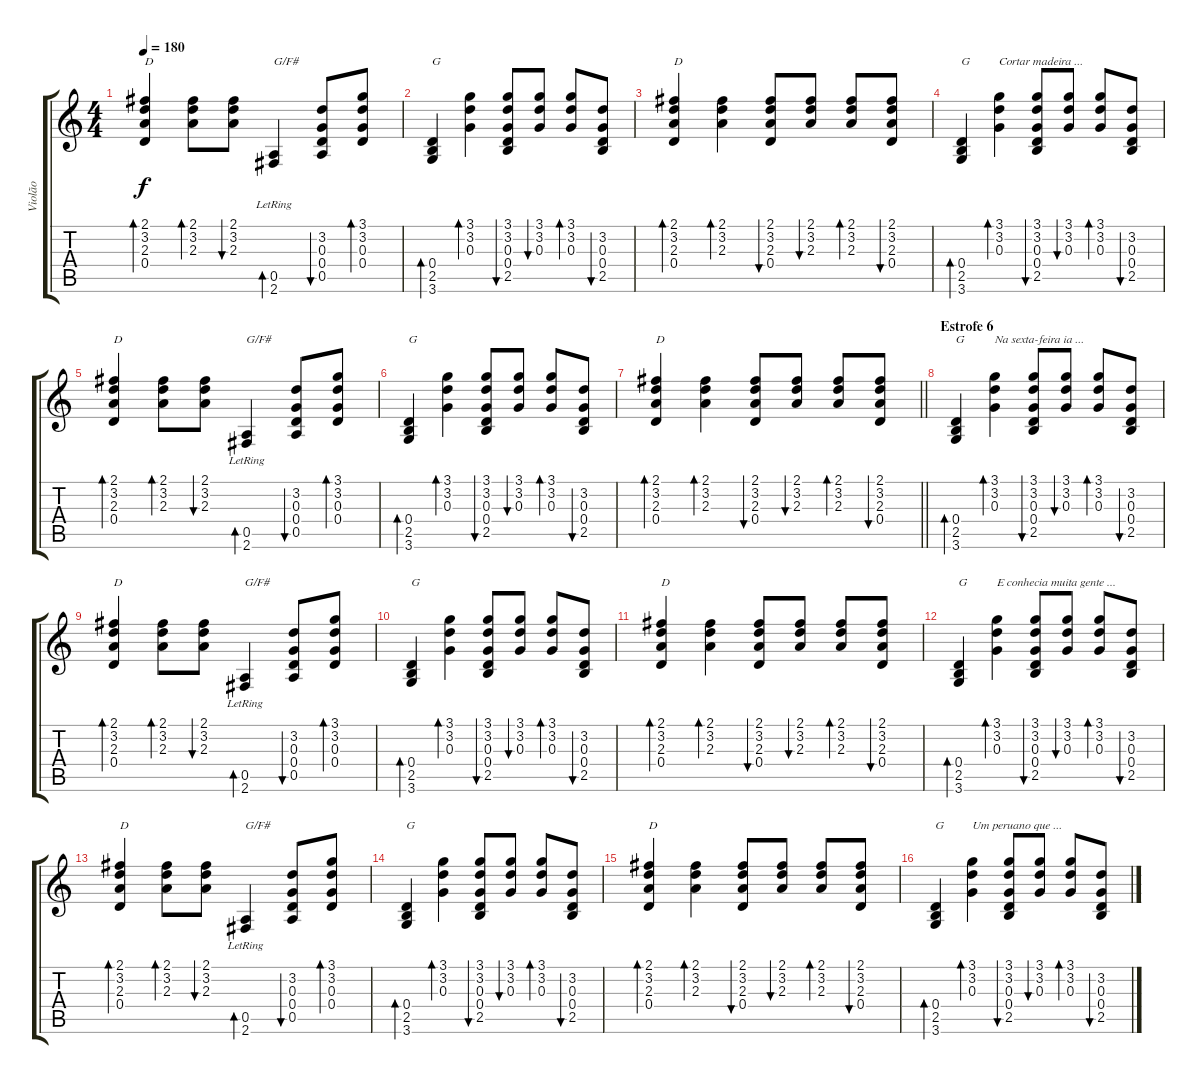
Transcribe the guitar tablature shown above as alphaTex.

\track ("Violão" "Violão") {instrument acousticguitarsteel}
\staff {score tabs}
\tuning (E4 B3 G3 D3 A2 E2) {hide}
\ts (4 4)
\tempo 180
\clef g2
\ks c
(2.1 3.2 2.3 0.4).4{bd 60 txt "D" dy f} (2.1 3.2 2.3).8{bd 60} (2.1 3.2 2.3).8{bu 60} (0.5 2.6{lr}).4{bd 60 txt "G/F#"} (3.2 0.3 0.4 0.5).8{bu 60} (3.1 3.2 0.3 0.4).8{bd 60} |
(0.4 2.5 3.6).4{bd 60 txt "G"} (3.1 3.2 0.3).4{bd 60} (3.1 3.2 0.3 0.4 2.5).8{bu 60} (3.1 3.2 0.3).8{bu 60} (3.1 3.2 0.3).8{bd 60} (3.2 0.3 0.4 2.5).8{bu 60} |
(2.1 3.2 2.3 0.4).4{bd 60 txt "D"} (2.1 3.2 2.3).4{bd 60} (2.1 3.2 2.3 0.4).8{bu 60} (2.1 3.2 2.3).8{bu 60} (2.1 3.2 2.3).8{bd 60} (2.1 3.2 2.3 0.4).8{bu 60} |
(0.4 2.5 3.6).4{bd 60 txt "G"} (3.1 3.2 0.3).4{bd 60 txt "Cortar madeira ..."} (3.1 3.2 0.3 0.4 2.5).8{bu 60} (3.1 3.2 0.3).8{bu 60} (3.1 3.2 0.3).8{bd 60} (3.2 0.3 0.4 2.5).8{bu 60} |
(2.1 3.2 2.3 0.4).4{bd 60 txt "D"} (2.1 3.2 2.3).8{bd 60} (2.1 3.2 2.3).8{bu 60} (0.5 2.6{lr}).4{bd 60 txt "G/F#"} (3.2 0.3 0.4 0.5).8{bu 60} (3.1 3.2 0.3 0.4).8{bd 60} |
(0.4 2.5 3.6).4{bd 60 txt "G"} (3.1 3.2 0.3).4{bd 60} (3.1 3.2 0.3 0.4 2.5).8{bu 60} (3.1 3.2 0.3).8{bu 60} (3.1 3.2 0.3).8{bd 60} (3.2 0.3 0.4 2.5).8{bu 60} |
\barLineRight lightlight
(2.1 3.2 2.3 0.4).4{bd 60 txt "D"} (2.1 3.2 2.3).4{bd 60} (2.1 3.2 2.3 0.4).8{bu 60} (2.1 3.2 2.3).8{bu 60} (2.1 3.2 2.3).8{bd 60} (2.1 3.2 2.3 0.4).8{bu 60} |
\section ("" "Estrofe 6")
(0.4 2.5 3.6).4{bd 60 txt "G"} (3.1 3.2 0.3).4{bd 60 txt "Na sexta-feira ia ..."} (3.1 3.2 0.3 0.4 2.5).8{bu 60} (3.1 3.2 0.3).8{bu 60} (3.1 3.2 0.3).8{bd 60} (3.2 0.3 0.4 2.5).8{bu 60} |
(2.1 3.2 2.3 0.4).4{bd 60 txt "D"} (2.1 3.2 2.3).8{bd 60} (2.1 3.2 2.3).8{bu 60} (0.5 2.6{lr}).4{bd 60 txt "G/F#"} (3.2 0.3 0.4 0.5).8{bu 60} (3.1 3.2 0.3 0.4).8{bd 60} |
(0.4 2.5 3.6).4{bd 60 txt "G"} (3.1 3.2 0.3).4{bd 60} (3.1 3.2 0.3 0.4 2.5).8{bu 60} (3.1 3.2 0.3).8{bu 60} (3.1 3.2 0.3).8{bd 60} (3.2 0.3 0.4 2.5).8{bu 60} |
(2.1 3.2 2.3 0.4).4{bd 60 txt "D"} (2.1 3.2 2.3).4{bd 60} (2.1 3.2 2.3 0.4).8{bu 60} (2.1 3.2 2.3).8{bu 60} (2.1 3.2 2.3).8{bd 60} (2.1 3.2 2.3 0.4).8{bu 60} |
(0.4 2.5 3.6).4{bd 60 txt "G"} (3.1 3.2 0.3).4{bd 60 txt "E conhecia muita gente ..."} (3.1 3.2 0.3 0.4 2.5).8{bu 60} (3.1 3.2 0.3).8{bu 60} (3.1 3.2 0.3).8{bd 60} (3.2 0.3 0.4 2.5).8{bu 60} |
(2.1 3.2 2.3 0.4).4{bd 60 txt "D"} (2.1 3.2 2.3).8{bd 60} (2.1 3.2 2.3).8{bu 60} (0.5 2.6{lr}).4{bd 60 txt "G/F#"} (3.2 0.3 0.4 0.5).8{bu 60} (3.1 3.2 0.3 0.4).8{bd 60} |
(0.4 2.5 3.6).4{bd 60 txt "G"} (3.1 3.2 0.3).4{bd 60} (3.1 3.2 0.3 0.4 2.5).8{bu 60} (3.1 3.2 0.3).8{bu 60} (3.1 3.2 0.3).8{bd 60} (3.2 0.3 0.4 2.5).8{bu 60} |
(2.1 3.2 2.3 0.4).4{bd 60 txt "D"} (2.1 3.2 2.3).4{bd 60} (2.1 3.2 2.3 0.4).8{bu 60} (2.1 3.2 2.3).8{bu 60} (2.1 3.2 2.3).8{bd 60} (2.1 3.2 2.3 0.4).8{bu 60} |
(0.4 2.5 3.6).4{bd 60 txt "G"} (3.1 3.2 0.3).4{bd 60 txt "Um peruano que ..."} (3.1 3.2 0.3 0.4 2.5).8{bu 60} (3.1 3.2 0.3).8{bu 60} (3.1 3.2 0.3).8{bd 60} (3.2 0.3 0.4 2.5).8{bu 60}
